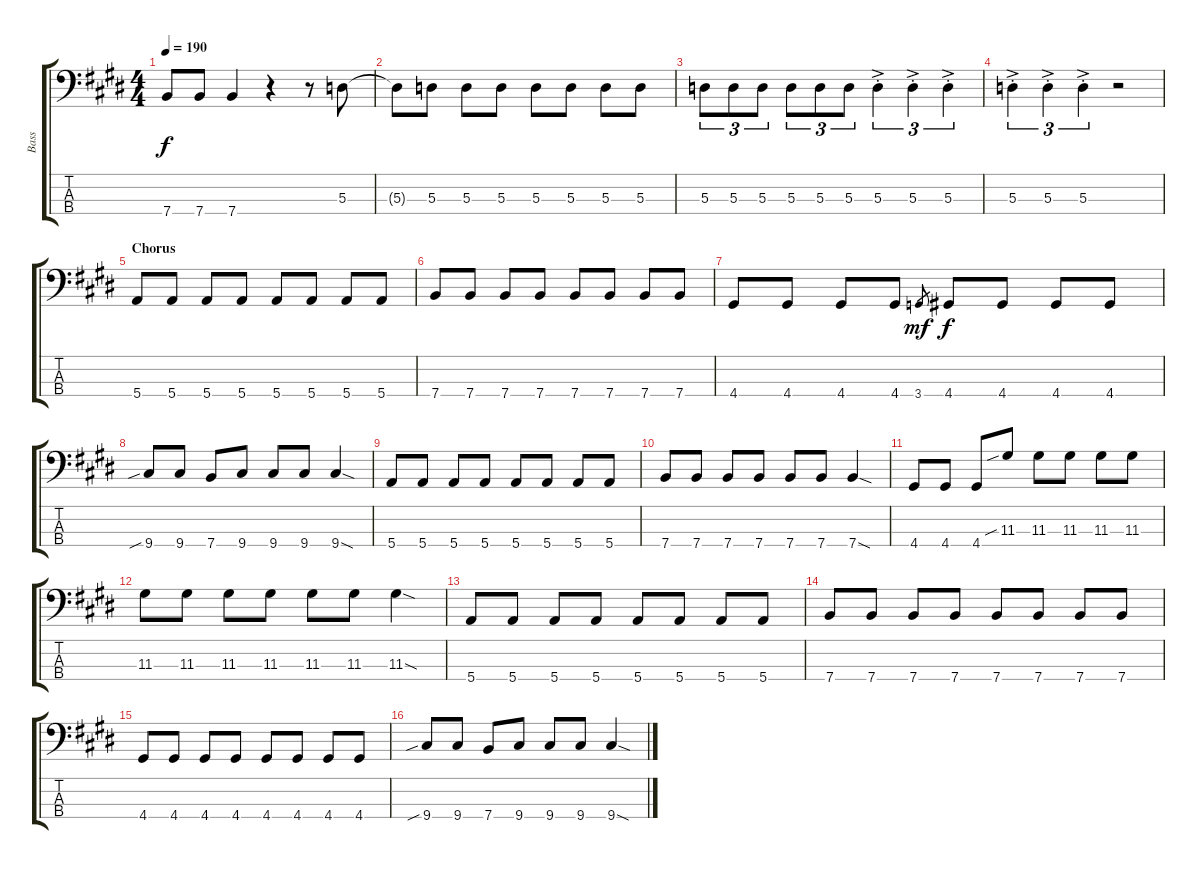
\track ("Bass" "Bass") {instrument electricbassfinger}
\staff {score tabs}
\tuning (G2 D2 A1 E1) {hide}
\ts (4 4)
\tempo 190
\clef f4
\ks e
7.4{t}.8{dy f} 7.4.8 7.4.4 r.4 r.8 5.3.8 |
5.3{t}.8 5.3.8 5.3.8 5.3.8 5.3.8 5.3.8 5.3.8 5.3.8 |
5.3.8{tu (3 2)} 5.3.8{tu (3 2)} 5.3.8{tu (3 2)} 5.3.8{tu (3 2)} 5.3.8{tu (3 2)} 5.3.8{tu (3 2)} 5.3{ac st}.4{tu (3 2)} 5.3{ac st}.4{tu (3 2)} 5.3{ac st}.4{tu (3 2)} |
5.3{ac st}.4{tu (3 2)} 5.3{ac st}.4{tu (3 2)} 5.3{ac st}.4{tu (3 2)} r.2 |
\section ("" "Chorus")
5.4.8 5.4.8 5.4.8 5.4.8 5.4.8 5.4.8 5.4.8 5.4.8 |
7.4.8 7.4.8 7.4.8 7.4.8 7.4.8 7.4.8 7.4.8 7.4.8 |
4.4.8 4.4.8 4.4.8 4.4.8 3.4.8{gr dy mf} 4.4.8{dy f} 4.4.8 4.4.8 4.4.8 |
9.4{sib}.8 9.4.8 7.4.8 9.4.8 9.4.8 9.4.8 9.4{sod}.4 |
5.4.8 5.4.8 5.4.8 5.4.8 5.4.8 5.4.8 5.4.8 5.4.8 |
7.4.8 7.4.8 7.4.8 7.4.8 7.4.8 7.4.8 7.4{sod}.4 |
4.4.8 4.4.8 4.4.8 11.3{sib}.8 11.3.8 11.3.8 11.3.8 11.3.8 |
11.3.8 11.3.8 11.3.8 11.3.8 11.3.8 11.3.8 11.3{sod}.4 |
5.4.8 5.4.8 5.4.8 5.4.8 5.4.8 5.4.8 5.4.8 5.4.8 |
7.4.8 7.4.8 7.4.8 7.4.8 7.4.8 7.4.8 7.4.8 7.4.8 |
4.4.8 4.4.8 4.4.8 4.4.8 4.4.8 4.4.8 4.4.8 4.4.8 |
9.4{sib}.8 9.4.8 7.4.8 9.4.8 9.4.8 9.4.8 9.4{sod}.4
